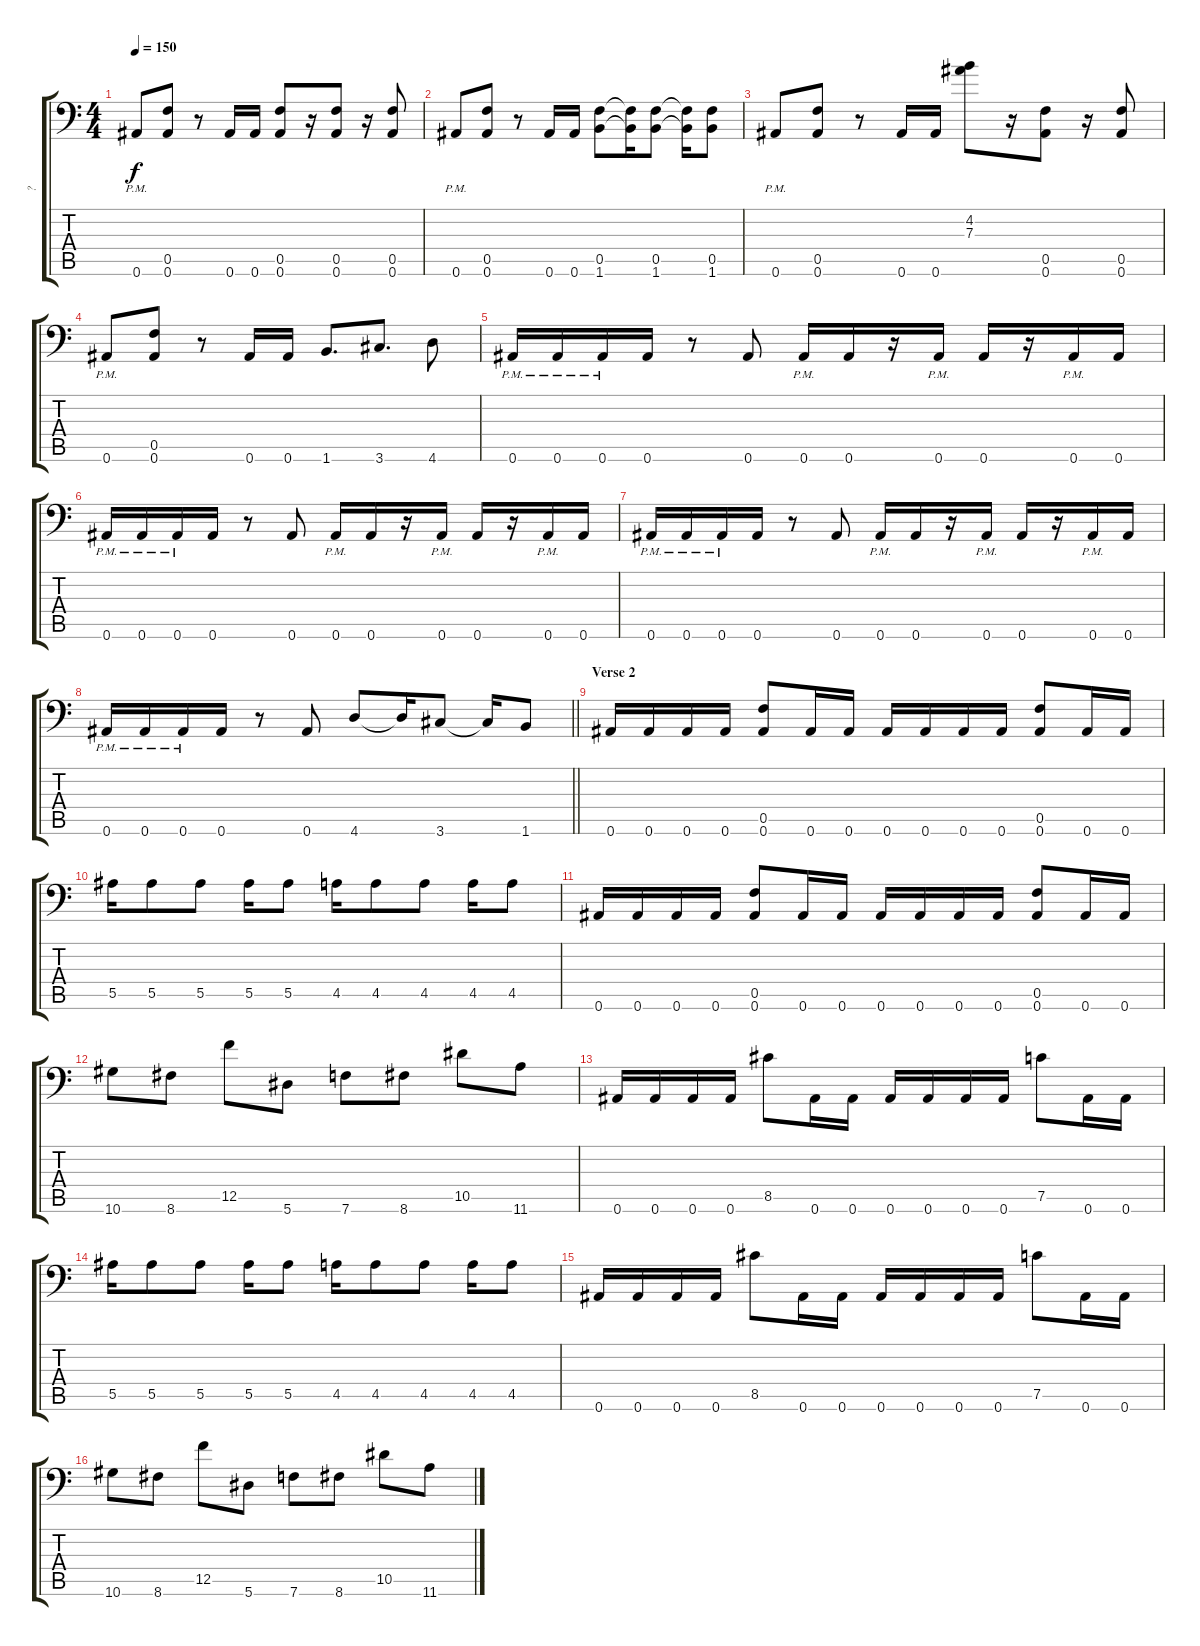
\track ("?" "?") {instrument distortionguitar}
\staff {score tabs}
\tuning (C4 G3 Eb3 Bb2 F2 Bb1) {hide}
\ts (4 4)
\tempo 150
\clef f4
\ks c
0.6{pm}.8{dy f} (0.5 0.6).8 r.8 0.6.16 0.6.16 (0.5 0.6).8 r.16 (0.5 0.6).8 r.16 (0.5 0.6).8 |
0.6{pm}.8 (0.5 0.6).8 r.8 0.6.16 0.6.16 (0.5 1.6).8 (0.5{t} 1.6{t}).16 (0.5 1.6).8 (0.5{t} 1.6{t}).16 (0.5 1.6).8 |
0.6{pm}.8 (0.5 0.6).8 r.8 0.6.16 0.6.16 (4.2 7.3).8 r.16 (0.5 0.6).8 r.16 (0.5 0.6).8 |
0.6{pm}.8 (0.5 0.6).8 r.8 0.6.16 0.6.16 1.6.8{d} 3.6.8{d} 4.6.8 |
0.6{pm}.16 0.6{pm}.16 0.6{pm}.16 0.6.16 r.8 0.6.8 0.6{pm}.16 0.6.16 r.16 0.6{pm}.16 0.6.16 r.16 0.6{pm}.16 0.6.16 |
0.6{pm}.16 0.6{pm}.16 0.6{pm}.16 0.6.16 r.8 0.6.8 0.6{pm}.16 0.6.16 r.16 0.6{pm}.16 0.6.16 r.16 0.6{pm}.16 0.6.16 |
0.6{pm}.16 0.6{pm}.16 0.6{pm}.16 0.6.16 r.8 0.6.8 0.6{pm}.16 0.6.16 r.16 0.6{pm}.16 0.6.16 r.16 0.6{pm}.16 0.6.16 |
\barLineRight lightlight
0.6{pm}.16 0.6{pm}.16 0.6{pm}.16 0.6.16 r.8 0.6.8 4.6.8 4.6{t}.16 3.6.8 3.6{t}.16 1.6.8 |
\section ("" "Verse 2")
0.6.16 0.6.16 0.6.16 0.6.16 (0.5 0.6).8 0.6.16 0.6.16 0.6.16 0.6.16 0.6.16 0.6.16 (0.5 0.6).8 0.6.16 0.6.16 |
5.5.16 5.5.8 5.5.8 5.5.16 5.5.8 4.5.16 4.5.8 4.5.8 4.5.16 4.5.8 |
0.6.16 0.6.16 0.6.16 0.6.16 (0.5 0.6).8 0.6.16 0.6.16 0.6.16 0.6.16 0.6.16 0.6.16 (0.5 0.6).8 0.6.16 0.6.16 |
10.6.8 8.6.8 12.5.8 5.6.8 7.6.8 8.6.8 10.5.8 11.6.8 |
0.6.16 0.6.16 0.6.16 0.6.16 8.5.8 0.6.16 0.6.16 0.6.16 0.6.16 0.6.16 0.6.16 7.5.8 0.6.16 0.6.16 |
5.5.16 5.5.8 5.5.8 5.5.16 5.5.8 4.5.16 4.5.8 4.5.8 4.5.16 4.5.8 |
0.6.16 0.6.16 0.6.16 0.6.16 8.5.8 0.6.16 0.6.16 0.6.16 0.6.16 0.6.16 0.6.16 7.5.8 0.6.16 0.6.16 |
10.6.8 8.6.8 12.5.8 5.6.8 7.6.8 8.6.8 10.5.8 11.6.8
